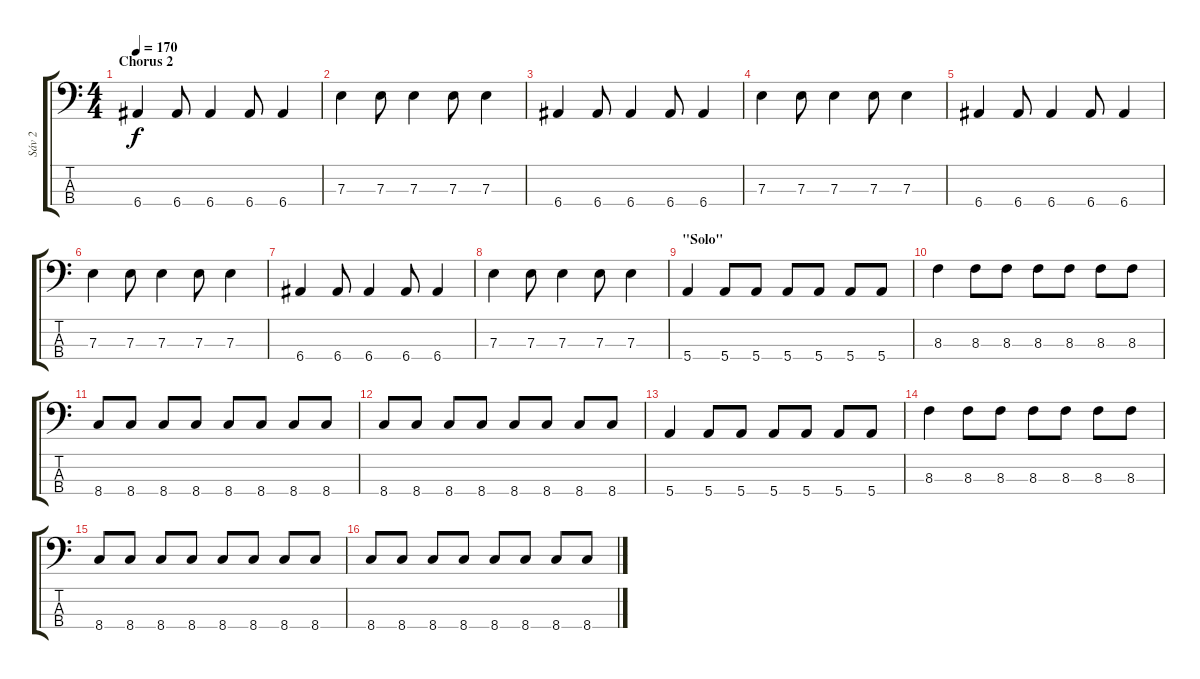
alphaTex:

\track ("Sáv 2" "Sáv 2") {instrument electricbassfinger}
\staff {score tabs}
\tuning (G2 D2 A1 E1) {hide}
\ts (4 4)
\section ("" "Chorus 2")
\tempo 170
\clef f4
\ks c
6.4.4{dy f} 6.4.8 6.4.4 6.4.8 6.4.4 |
7.3.4 7.3.8 7.3.4 7.3.8 7.3.4 |
6.4.4 6.4.8 6.4.4 6.4.8 6.4.4 |
7.3.4 7.3.8 7.3.4 7.3.8 7.3.4 |
6.4.4 6.4.8 6.4.4 6.4.8 6.4.4 |
7.3.4 7.3.8 7.3.4 7.3.8 7.3.4 |
6.4.4 6.4.8 6.4.4 6.4.8 6.4.4 |
7.3.4 7.3.8 7.3.4 7.3.8 7.3.4 |
\section ("" "\"Solo\"")
5.4.4 5.4.8 5.4.8 5.4.8 5.4.8 5.4.8 5.4.8 |
8.3.4 8.3.8 8.3.8 8.3.8 8.3.8 8.3.8 8.3.8 |
8.4.8 8.4.8 8.4.8 8.4.8 8.4.8 8.4.8 8.4.8 8.4.8 |
8.4.8 8.4.8 8.4.8 8.4.8 8.4.8 8.4.8 8.4.8 8.4.8 |
5.4.4 5.4.8 5.4.8 5.4.8 5.4.8 5.4.8 5.4.8 |
8.3.4 8.3.8 8.3.8 8.3.8 8.3.8 8.3.8 8.3.8 |
8.4.8 8.4.8 8.4.8 8.4.8 8.4.8 8.4.8 8.4.8 8.4.8 |
8.4.8 8.4.8 8.4.8 8.4.8 8.4.8 8.4.8 8.4.8 8.4.8
